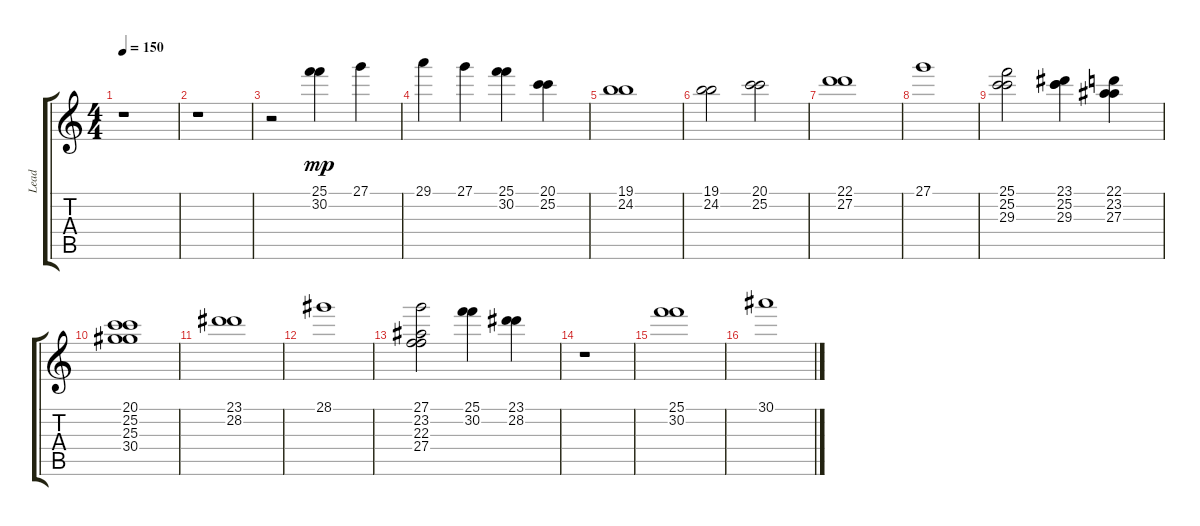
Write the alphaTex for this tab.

\track ("Lead" "Lead") {instrument lead3calliope}
\staff {score tabs}
\tuning (E4 B3 G3 D3 A2 E2) {hide}
\ts (4 4)
\tempo 150
\clef g2
\ks c
r.1{dy mp} |
r.1 |
r.2 (25.1 30.2).4 27.1.4 |
29.1.4 27.1.4 (25.1 30.2).4 (20.1 25.2).4 |
(19.1 24.2).1 |
(19.1 24.2).2 (20.1 25.2).2 |
(22.1 27.2).1 |
27.1.1 |
(25.1 25.2 29.3).2 (23.1 25.2 29.3).4 (22.1 23.2 27.3).4 |
(20.1 25.2 25.3 30.4).1 |
(23.1 28.2).1 |
28.1.1 |
(27.1 23.2 22.3 27.4).2 (25.1 30.2).4 (23.1 28.2).4 |
r.1 |
(25.1 30.2).1 |
30.1.1
